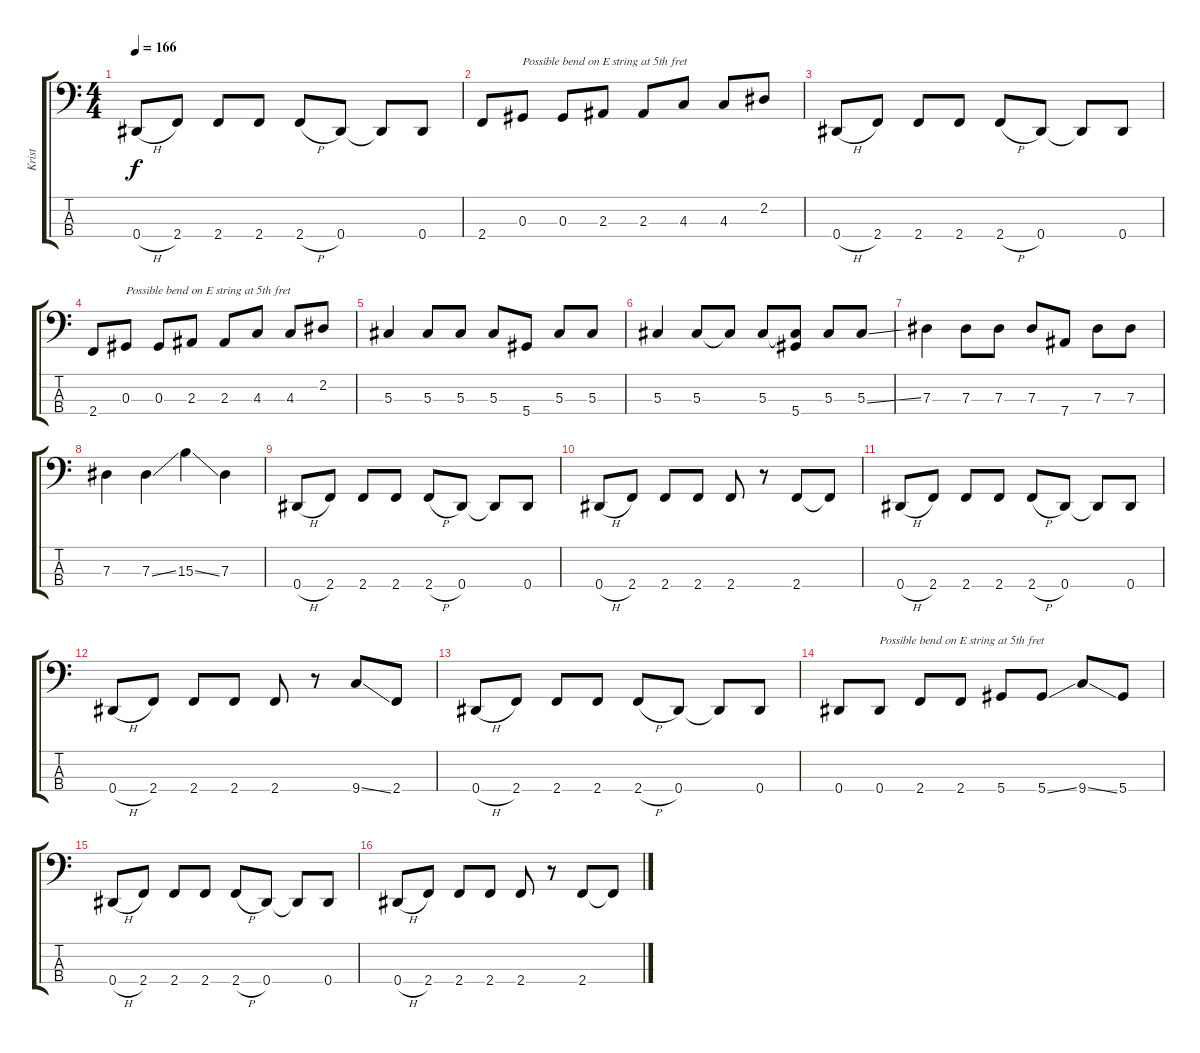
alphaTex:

\track ("Krist" "Krist") {instrument electricbassfinger}
\staff {score tabs}
\tuning (Gb2 Db2 Ab1 Eb1) {hide}
\ts (4 4)
\tempo 166
\clef f4
\ks c
0.4{h}.8{dy f} 2.4.8 2.4.8 2.4.8 2.4{h}.8 0.4.8 0.4{t}.8 0.4.8 |
2.4.8 0.3.8{txt "Possible bend on E string at 5th fret"} 0.3.8 2.3.8 2.3.8 4.3.8 4.3.8 2.2.8 |
0.4{h}.8 2.4.8 2.4.8 2.4.8 2.4{h}.8 0.4.8 0.4{t}.8 0.4.8 |
2.4.8 0.3.8{txt "Possible bend on E string at 5th fret"} 0.3.8 2.3.8 2.3.8 4.3.8 4.3.8 2.2.8 |
5.3.4 5.3.8 5.3.8 5.3.8 5.4.8 5.3.8 5.3.8 |
5.3.4 5.3.8 5.3{t}.8 5.3.8 (5.3{t} 5.4).8 5.3.8 5.3{ss}.8 |
7.3.4 7.3.8 7.3.8 7.3.8 7.4.8 7.3.8 7.3.8 |
7.3.4 7.3{ss}.4 15.3{ss}.4 7.3.4 |
0.4{h}.8 2.4.8 2.4.8 2.4.8 2.4{h}.8 0.4.8 0.4{t}.8 0.4.8 |
0.4{h}.8 2.4.8 2.4.8 2.4.8 2.4.8 r.8 2.4.8 2.4{t}.8 |
0.4{h}.8 2.4.8 2.4.8 2.4.8 2.4{h}.8 0.4.8 0.4{t}.8 0.4.8 |
0.4{h}.8 2.4.8 2.4.8 2.4.8 2.4.8 r.8 9.4{ss}.8 2.4.8 |
0.4{h}.8 2.4.8 2.4.8 2.4.8 2.4{h}.8 0.4.8 0.4{t}.8 0.4.8 |
0.4.8 0.4.8{txt "Possible bend on E string at 5th fret"} 2.4.8 2.4.8 5.4.8 5.4{ss}.8 9.4{ss}.8 5.4.8 |
0.4{h}.8 2.4.8 2.4.8 2.4.8 2.4{h}.8 0.4.8 0.4{t}.8 0.4.8 |
0.4{h}.8 2.4.8 2.4.8 2.4.8 2.4.8 r.8 2.4.8 2.4{t}.8
